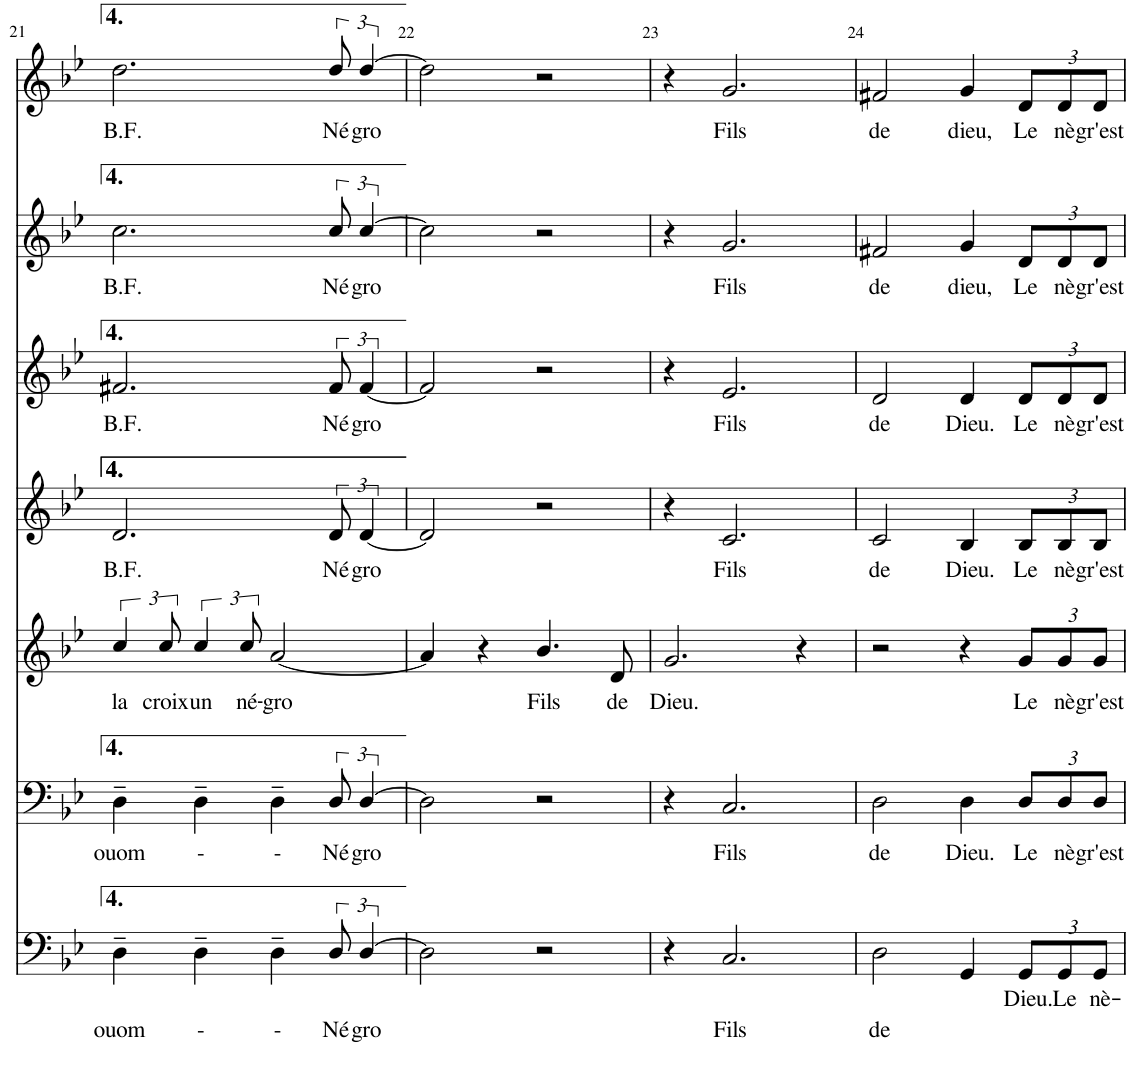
**kern	**text	**kern	**text	**kern	**text	**kern	**text	**kern	**text	**kern	**text	**kern	**text
*part7	*part7	*part6	*part6	*part5	*part5	*part4	*part4	*part3	*part3	*part2	*part2	*part1	*part1
*staff7	*staff7	*staff6	*staff6	*staff5	*staff5	*staff4	*staff4	*staff3	*staff3	*staff2	*staff2	*staff1	*staff1
*I"Bas	*	*I"Bar.	*	*I"T.	*	*I"A2.	*	*I"A1.	*	*I"S2.	*	*I"S1.	*
!!LO:PB:g=z
*clefF4	*	*clefF4	*	*clefG2	*	*clefG2	*	*clefG2	*	*clefG2	*	*clefG2	*
*	*	*Trd1c2	*	*Trd1c2	*	*	*	*	*	*	*	*	*
*k[b-e-]	*	*k[b-e-]	*	*k[b-e-]	*	*k[b-e-]	*	*k[b-e-]	*	*k[b-e-]	*	*k[b-e-]	*
*M4/4	*	*M4/4	*	*M4/4	*	*M4/4	*	*M4/4	*	*M4/4	*	*M4/4	*
*met(c)	*	*met(c)	*	*met(c)	*	*met(c)	*	*met(c)	*	*met(c)	*	*met(c)	*
=21	=21	=21	=21	=21	=21	=21	=21	=21	=21	=21	=21	=21	=21
!	!LO:LY:b	!	!LO:LY:b	!	!LO:LY:b	!	!LO:LY:b	!	!LO:LY:b	!	!LO:LY:b	!	!LO:LY:b
4D~\	ouom	4D~\	ouom	6cc/	la	2.d/	B.F.	2.f#X/	B.F.	2.cc\	B.F.	2.dd\	B.F.
!	!	!	!	!	!LO:LY:b	!	!	!	!	!	!	!	!
.	.	.	.	12cc/	croix	.	.	.	.	.	.	.	.
!	!LO:LY:b	!	!LO:LY:b	!	!LO:LY:b	!	!	!	!	!	!	!	!
4D~\	-	4D~\	-	6cc/	un	.	.	.	.	.	.	.	.
!	!	!	!	!	!LO:LY:b	!	!	!	!	!	!	!	!
.	.	.	.	12cc/	né-	.	.	.	.	.	.	.	.
!	!LO:LY:b	!	!LO:LY:b	!	!LO:LY:b	!	!	!	!	!	!	!	!
4D~\	-	4D~\	-	[2a/	-gro	.	.	.	.	.	.	.	.
!	!LO:LY:b	!	!LO:LY:b	!	!	!	!LO:LY:b	!	!LO:LY:b	!	!LO:LY:b	!	!LO:LY:b
12D/	Né-	12D/	Né-	.	.	12d/	Né-	12f#/	Né-	12cc/	Né-	12dd/	Né-
!	!LO:LY:b	!	!LO:LY:b	!	!	!	!LO:LY:b	!	!LO:LY:b	!	!LO:LY:b	!	!LO:LY:b
[6D/	-gro	[6D/	-gro	.	.	[6d/	-gro	[6f#/	-gro	[6cc/	-gro	[6dd/	-gro
=22	=22	=22	=22	=22	=22	=22	=22	=22	=22	=22	=22	=22	=22
2D\]	.	2D\]	.	4a/]	.	2d/]	.	2f#/]	.	2cc\]	.	2dd\]	.
.	.	.	.	4r	.	.	.	.	.	.	.	.	.
!	!	!	!	!	!LO:LY:b	!	!	!	!	!	!	!	!
2r	.	2r	.	4.b-/	Fils	2r	.	2r	.	2r	.	2r	.
!	!	!	!	!	!LO:LY:b	!	!	!	!	!	!	!	!
.	.	.	.	8d/	de	.	.	.	.	.	.	.	.
=23	=23	=23	=23	=23	=23	=23	=23	=23	=23	=23	=23	=23	=23
!	!	!	!	!	!LO:LY:b	!	!	!	!	!	!	!	!
4r	.	4r	.	2.g/	Dieu.	4r	.	4r	.	4r	.	4r	.
!	!LO:LY:b	!	!LO:LY:b	!	!	!	!LO:LY:b	!	!LO:LY:b	!	!LO:LY:b	!	!LO:LY:b
2.C/	Fils	2.C/	Fils	.	.	2.c/	Fils	2.e-/	Fils	2.g/	Fils	2.g/	Fils
.	.	.	.	4r	.	.	.	.	.	.	.	.	.
=24	=24	=24	=24	=24	=24	=24	=24	=24	=24	=24	=24	=24	=24
!	!LO:LY:b	!	!LO:LY:b	!	!	!	!LO:LY:b	!	!LO:LY:b	!	!LO:LY:b	!	!LO:LY:b
2D\	de	2D\	de	2r	.	2c/	de	2d/	de	2f#X/	de	2f#X/	de
!	!	!	!LO:LY:b	!	!	!	!LO:LY:b	!	!LO:LY:b	!	!LO:LY:b	!	!LO:LY:b
4GG/	.	4D\	Dieu.	4r	.	4B-/	Dieu.	4d/	Dieu.	4g/	dieu,	4g/	dieu,
*Xbrackettup	*	*	*	*	*	*	*	*	*	*	*	*	*
!	!LO:LY:b	!	!	!	!	!	!	!	!	!	!	!	!
*	*	*Xbrackettup	*	*	*	*	*	*	*	*	*	*	*
!	!	!	!LO:LY:b	!	!	!	!	!	!	!	!	!	!
*	*	*	*	*Xbrackettup	*	*	*	*	*	*	*	*	*
!	!	!	!	!	!LO:LY:b	!	!	!	!	!	!	!	!
*	*	*	*	*	*	*Xbrackettup	*	*	*	*	*	*	*
!	!	!	!	!	!	!	!LO:LY:b	!	!	!	!	!	!
*	*	*	*	*	*	*	*	*Xbrackettup	*	*	*	*	*
!	!	!	!	!	!	!	!	!	!LO:LY:b	!	!	!	!
*	*	*	*	*	*	*	*	*	*	*Xbrackettup	*	*	*
!	!	!	!	!	!	!	!	!	!	!	!LO:LY:b	!	!
*	*	*	*	*	*	*	*	*	*	*	*	*Xbrackettup	*
!	!	!	!	!	!	!	!	!	!	!	!	!	!LO:LY:b
12GG/L	Dieu.	12D/L	Le	12g/L	Le	12B-/L	Le	12d/L	Le	12d/L	Le	12d/L	Le
!	!LO:LY:b	!	!LO:LY:b	!	!LO:LY:b	!	!LO:LY:b	!	!LO:LY:b	!	!LO:LY:b	!	!LO:LY:b
12GG/	Le	12D/	nè-	12g/	nè-	12B-/	nè-	12d/	nè-	12d/	nè-	12d/	nè-
!	!LO:LY:b	!	!LO:LY:b	!	!LO:LY:b	!	!LO:LY:b	!	!LO:LY:b	!	!LO:LY:b	!	!LO:LY:b
12GG/J	nè-	12D/J	-gr'est	12g/J	-gr'est	12B-/J	-gr'est	12d/J	-gr'est	12d/J	-gr'est	12d/J	-gr'est
=	=	=	=	=	=	=	=	=	=	=	=	=	=
*-	*-	*-	*-	*-	*-	*-	*-	*-	*-	*-	*-	*-	*-
